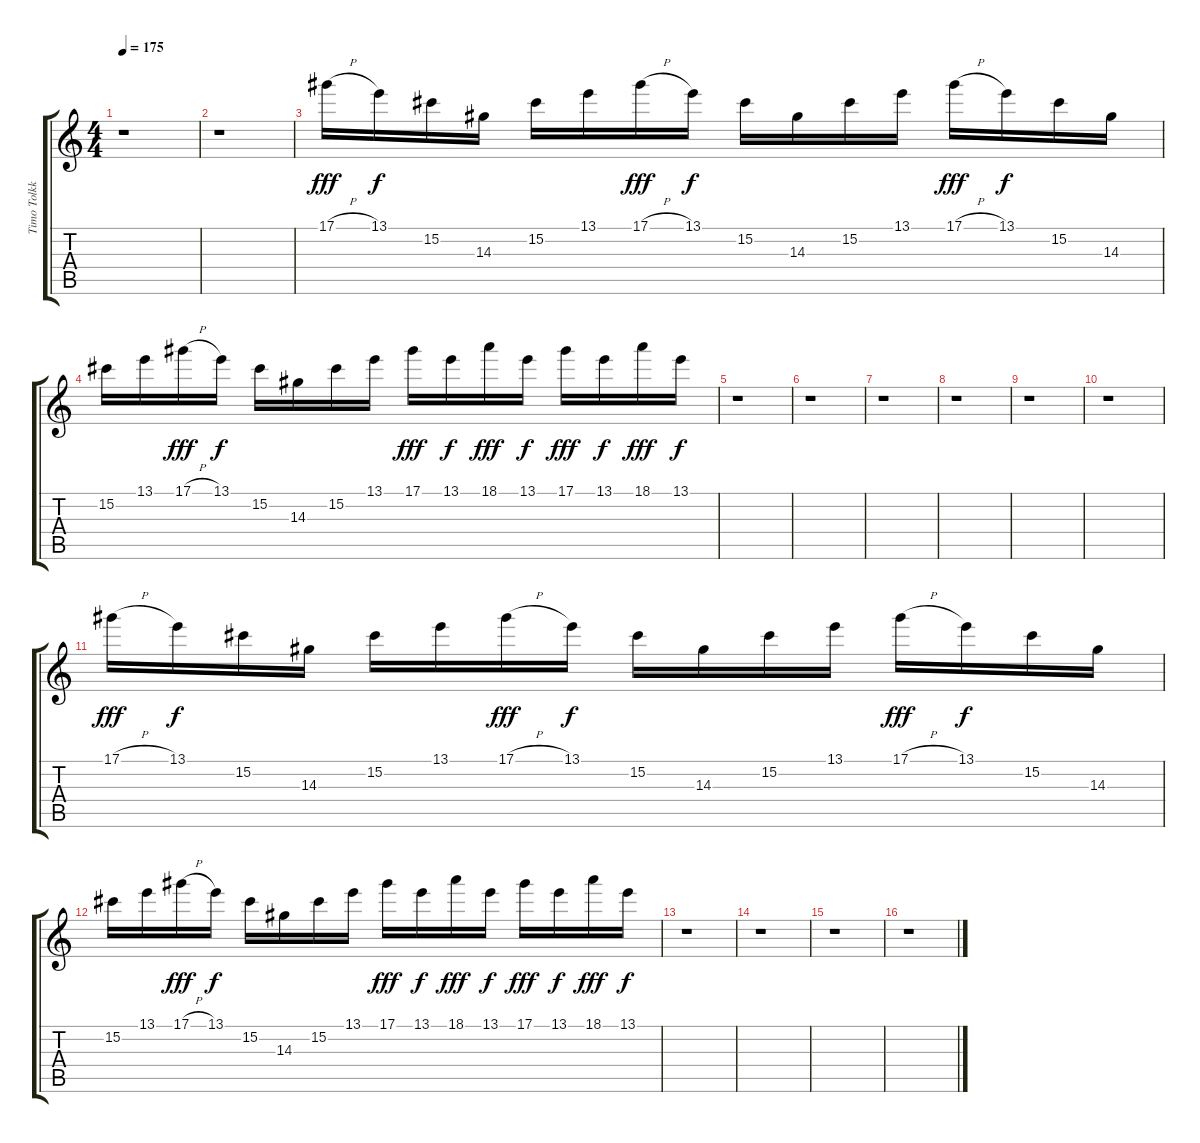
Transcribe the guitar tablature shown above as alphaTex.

\track ("Timo Tolkki Rhyt" "Timo Tolkk") {instrument distortionguitar}
\staff {score tabs}
\tuning (Eb4 Bb3 Gb3 Db3 Ab2 Eb2) {hide}
\ts (4 4)
\tempo 175
\clef g2
\ks c
r.1{dy fff} |
r.1 |
17.1{h}.16 13.1.16{dy f} 15.2.16 14.3.16 15.2.16 13.1.16 17.1{h}.16{dy fff} 13.1.16{dy f} 15.2.16 14.3.16 15.2.16 13.1.16 17.1{h}.16{dy fff} 13.1.16{dy f} 15.2.16 14.3.16 |
15.2.16 13.1.16 17.1{h}.16{dy fff} 13.1.16{dy f} 15.2.16 14.3.16 15.2.16 13.1.16 17.1.16{dy fff} 13.1.16{dy f} 18.1.16{dy fff} 13.1.16{dy f} 17.1.16{dy fff} 13.1.16{dy f} 18.1.16{dy fff} 13.1.16{dy f} |
r.1 |
r.1 |
r.1 |
r.1 |
r.1 |
r.1 |
17.1{h}.16{dy fff} 13.1.16{dy f} 15.2.16 14.3.16 15.2.16 13.1.16 17.1{h}.16{dy fff} 13.1.16{dy f} 15.2.16 14.3.16 15.2.16 13.1.16 17.1{h}.16{dy fff} 13.1.16{dy f} 15.2.16 14.3.16 |
15.2.16 13.1.16 17.1{h}.16{dy fff} 13.1.16{dy f} 15.2.16 14.3.16 15.2.16 13.1.16 17.1.16{dy fff} 13.1.16{dy f} 18.1.16{dy fff} 13.1.16{dy f} 17.1.16{dy fff} 13.1.16{dy f} 18.1.16{dy fff} 13.1.16{dy f} |
r.1 |
r.1 |
r.1 |
r.1
